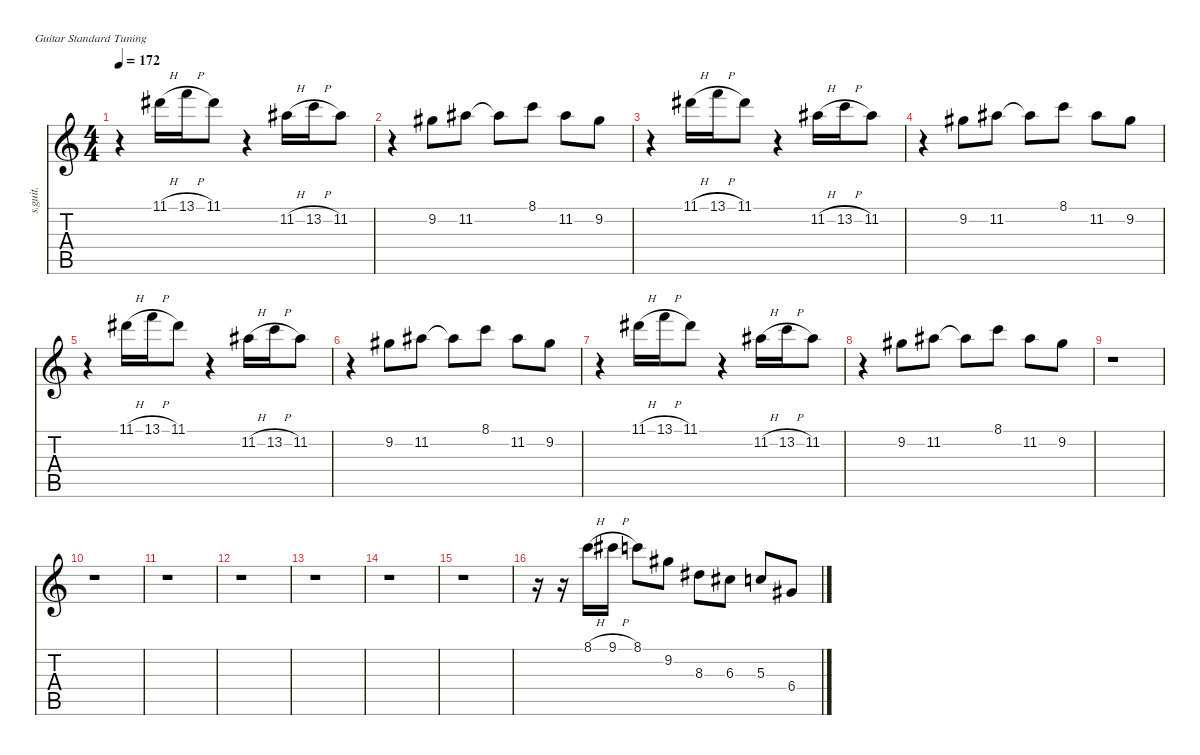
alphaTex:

\defaultSystemsLayout 4
\hideDynamics
\bracketExtendMode nobrackets
\otherSystemsTrackNameOrientation horizontal
\track ("A" "s.guit.") {instrument acousticguitarsteel}
\staff {score tabs}
\tuning (E4 B3 G3 D3 A2 E2)
\ts (4 4)
\tempo 172
\clef g2
\ks c
r.4{dy mf} 11.1{h}.16 13.1{h}.16 11.1.8 r.4 11.2{h}.16 13.2{h}.16 11.2.8 |
r.4 9.2.8 11.2.8 11.2{t}.8 8.1.8 11.2.8 9.2.8 |
r.4 11.1{h}.16 13.1{h}.16 11.1.8 r.4 11.2{h}.16 13.2{h}.16 11.2.8 |
r.4 9.2.8 11.2.8 11.2{t}.8 8.1.8 11.2.8 9.2.8 |
r.4 11.1{h}.16 13.1{h}.16 11.1.8 r.4 11.2{h}.16 13.2{h}.16 11.2.8 |
r.4 9.2.8 11.2.8 11.2{t}.8 8.1.8 11.2.8 9.2.8 |
r.4 11.1{h}.16 13.1{h}.16 11.1.8 r.4 11.2{h}.16 13.2{h}.16 11.2.8 |
r.4 9.2.8 11.2.8 11.2{t}.8 8.1.8 11.2.8 9.2.8 |
r.1 |
r.1 |
r.1 |
r.1 |
r.1 |
r.1 |
r.1 |
r.16 r.16 8.1{h}.16 9.1{h}.16 8.1.8 9.2.8 8.3.8 6.3.8 5.3.8 6.4.8
